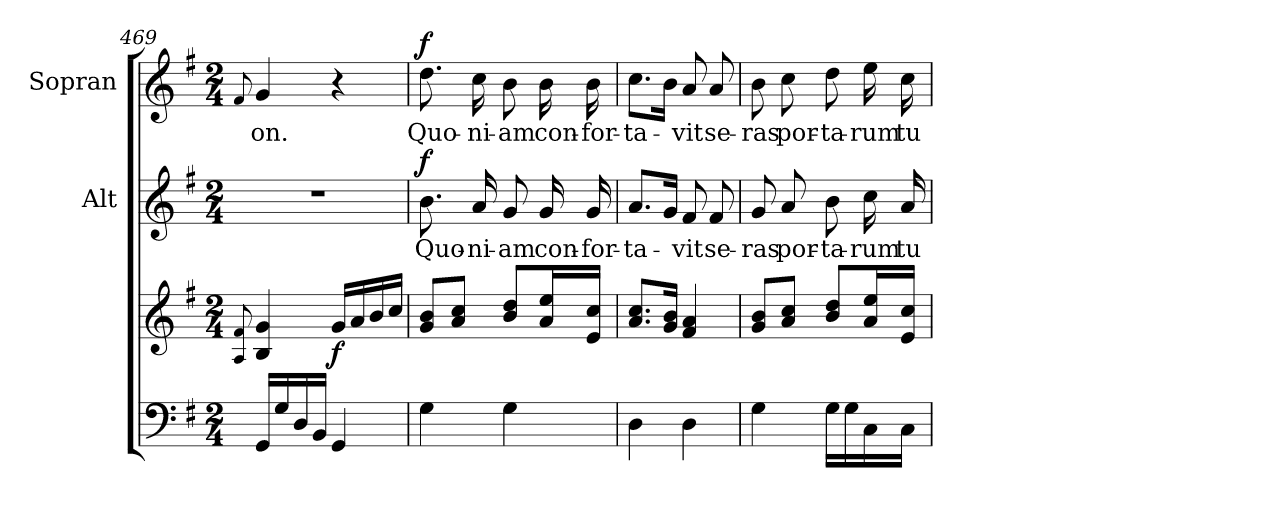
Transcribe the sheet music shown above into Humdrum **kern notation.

**kern	**kern	**dynam	**kern	**text	**dynam	**kern	**text	**dynam
*part3	*part3	*part3	*part2	*part2	*part2	*part1	*part1	*part1
*staff4	*staff3	*staff3/4	*staff2	*staff2	*staff2	*staff1	*staff1	*staff1
*	*	*	*I"Alt	*	*	*I"Sopran	*	*
*	*	*	*I'A.	*	*	*I'S.	*	*
*clefF4	*clefG2	*	*clefG2	*	*	*clefG2	*	*
*k[f#]	*k[f#]	*	*k[f#]	*	*	*k[f#]	*	*
*G:	*G:	*	*G:	*	*	*G:	*	*
*M2/4	*M2/4	*	*M2/4	*	*	*M2/4	*	*
=469	=469	=469	=469	=469	=469	=469	=469	=469
.	8qqA/ 8qqf#/	.	.	.	.	8qqf#/	.	.
!	!	!	!	!	!	!	!LO:LY:b	!
16GG/LL	4B/ 4g/	.	2r	.	.	4g/	-on.	.
16G/	.	.	.	.	.	.	.	.
16D/	.	.	.	.	.	.	.	.
16BB/JJ	.	.	.	.	.	.	.	.
!	!	!LO:DY:b	!	!	!	!	!	!
4GG/	16g/LL	f	.	.	.	4r	.	.
.	16a/	.	.	.	.	.	.	.
.	16b/	.	.	.	.	.	.	.
.	16cc/JJ	.	.	.	.	.	.	.
=470	=470	=470	=470	=470	=470	=470	=470	=470
!	!	!	!	!LO:LY:b	!LO:DY:a	!	!LO:LY:b	!LO:DY:a
4G\	8g/ 8b/L	.	8.b\	Quo-	f	8.dd\	Quo-	f
.	8a/ 8cc/J	.	.	.	.	.	.	.
!	!	!	!	!LO:LY:b	!	!	!LO:LY:b	!
.	.	.	16a/	-ni-	.	16cc\	-ni-	.
!	!	!	!	!LO:LY:b	!	!	!LO:LY:b	!
4G\	8b/ 8dd/L	.	8g/	-am	.	8b\	-am	.
!	!	!	!	!LO:LY:b	!	!	!LO:LY:b	!
.	16a/ 16ee/L	.	16g/	con-	.	16b\	con-	.
!	!	!	!	!LO:LY:b	!	!	!LO:LY:b	!
.	16e/ 16cc/JJ	.	16g/	-for-	.	16b\	-for-	.
=471	=471	=471	=471	=471	=471	=471	=471	=471
!	!	!	!	!LO:LY:b	!	!	!LO:LY:b	!
4D\	8.a/ 8.cc/L	.	8.a/L	-ta-	.	8.cc\L	-ta-	.
.	16g/ 16b/Jk	.	16g/Jk	.	.	16b\Jk	.	.
!	!	!	!	!LO:LY:b	!	!	!LO:LY:b	!
4D\	4f#/ 4a/	.	8f#/	-vit	.	8a/	-vit	.
!	!	!	!	!LO:LY:b	!	!	!LO:LY:b	!
.	.	.	8f#/	se-	.	8a/	se-	.
=472	=472	=472	=472	=472	=472	=472	=472	=472
!	!	!	!	!LO:LY:b	!	!	!LO:LY:b	!
4G\	8g/ 8b/L	.	8g/	-ras	.	8b\	-ras	.
!	!	!	!	!LO:LY:b	!	!	!LO:LY:b	!
.	8a/ 8cc/J	.	8a/	por-	.	8cc\	por-	.
!	!	!	!	!LO:LY:b	!	!	!LO:LY:b	!
16G\LL	8b/ 8dd/L	.	8b\	-ta-	.	8dd\	-ta-	.
16G\	.	.	.	.	.	.	.	.
!	!	!	!	!LO:LY:b	!	!	!LO:LY:b	!
16C\	16a/ 16ee/L	.	16cc\	-rum	.	16ee\	-rum	.
!	!	!	!	!LO:LY:b	!	!	!LO:LY:b	!
16C\JJ	16e/ 16cc/JJ	.	16a/	tu-	.	16cc\	tu-	.
=	=	=	=	=	=	=	=	=
*-	*-	*-	*-	*-	*-	*-	*-	*-
